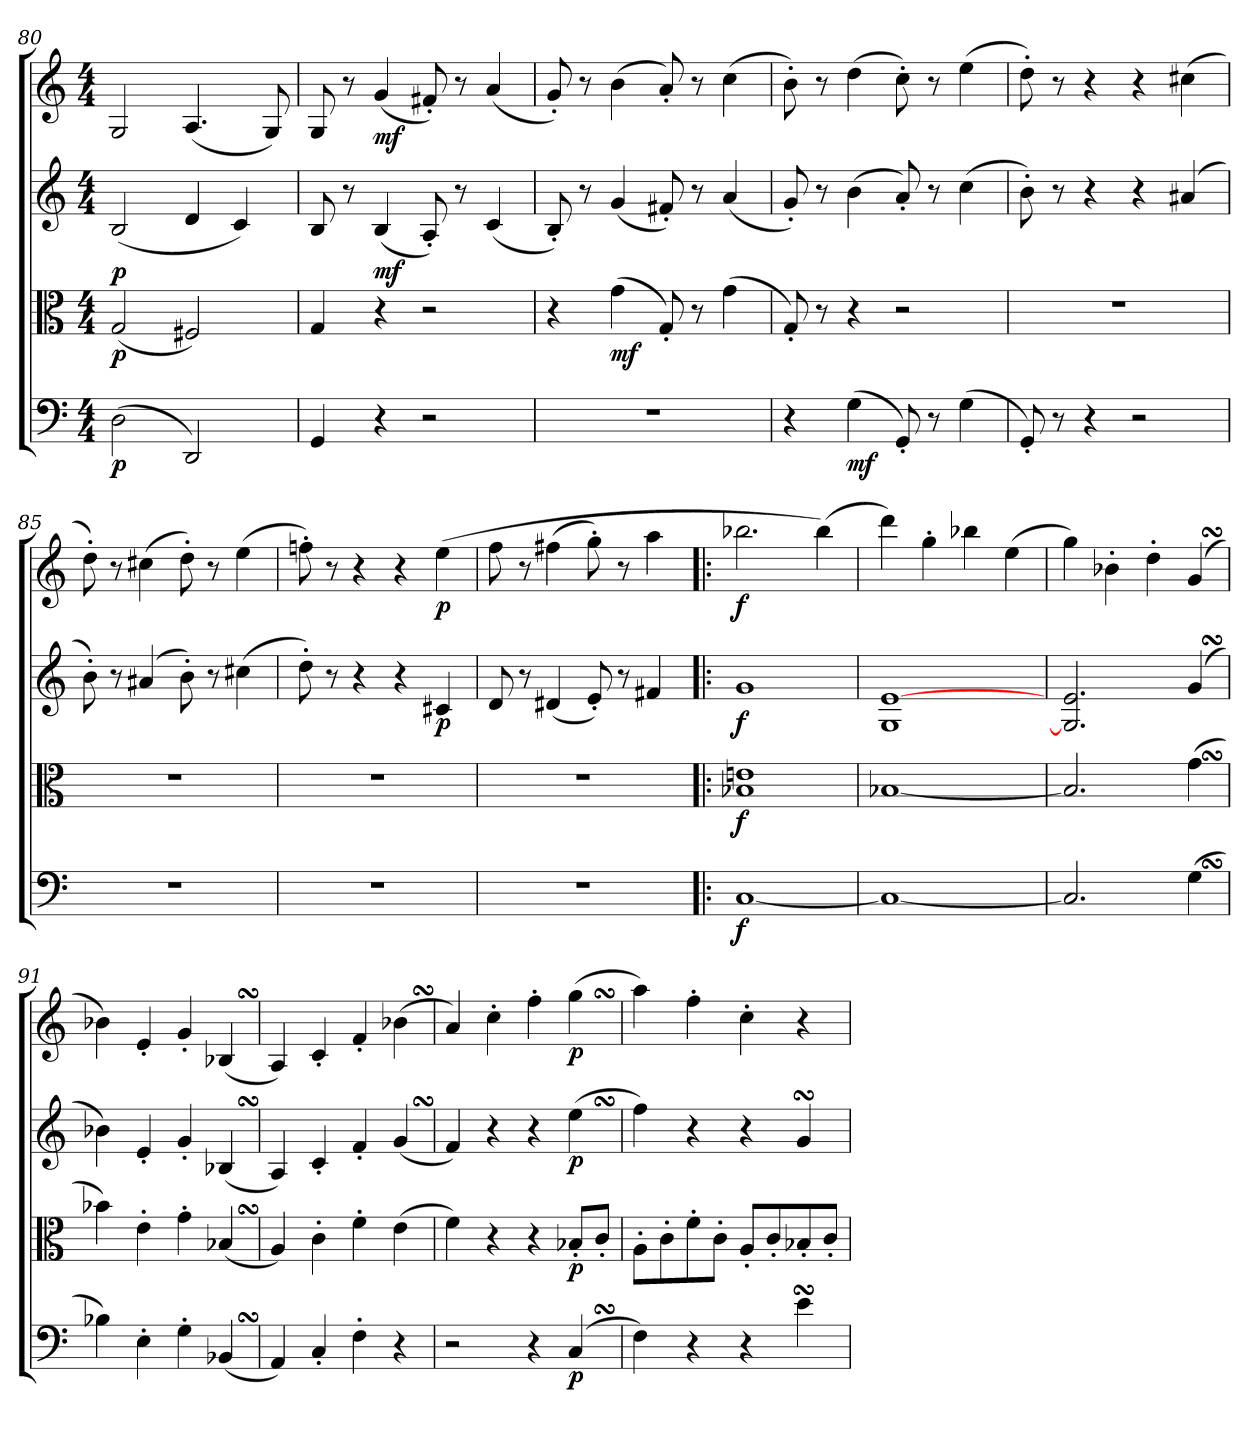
**kern	**dynam	**kern	**dynam	**kern	**dynam	**kern	**dynam
*part4	*part4	*part3	*part3	*part2	*part2	*part1	*part1
*staff4	*staff4	*staff3	*staff3	*staff2	*staff2	*staff1	*staff1
*clefF4	*	*clefC3	*	*clefG2	*	*clefG2	*
*k[]	*	*k[]	*	*k[]	*	*k[]	*
*C:	*	*C:	*	*C:	*	*C:	*
*M4/4	*	*M4/4	*	*M4/4	*	*M4/4	*
=80	=80	=80	=80	=80	=80	=80	=80
(2D\	p	(2G/	p	(2B/	p	2G/	.
2DD/)	.	2F#X/)	.	4d/	.	(4.A/	.
.	.	.	.	4c/)	.	.	.
.	.	.	.	.	.	8G/)	.
=81	=81	=81	=81	=81	=81	=81	=81
4GG/	.	4G/	.	8B/	.	8G/	.
.	.	.	.	8r	.	8r	.
4r	.	4r	.	(4B/	mf	(4g/	mf
2r	.	2r	.	8A'/)	.	8f#X'/)	.
.	.	.	.	8r	.	8r	.
.	.	.	.	(4c/	.	(4a/	.
=82	=82	=82	=82	=82	=82	=82	=82
1r	.	4r	.	8B'/)	.	8g'/)	.
.	.	.	.	8r	.	8r	.
.	.	(4g\	mf	(4g/	.	(4b\	.
.	.	8G'/)	.	8f#X'/)	.	8a'/)	.
.	.	8r	.	8r	.	8r	.
.	.	(4g\	.	(4a/	.	(4cc\	.
=83	=83	=83	=83	=83	=83	=83	=83
4r	.	8G'/)	.	8g'/)	.	8b'\)	.
.	.	8r	.	8r	.	8r	.
(4G\	mf	4r	.	(4b\	.	(4dd\	.
8GG'/)	.	2r	.	8a'/)	.	8cc'\)	.
8r	.	.	.	8r	.	8r	.
(4G\	.	.	.	(4cc\	.	(4ee\	.
=84	=84	=84	=84	=84	=84	=84	=84
8GG'/)	.	1r	.	8b'\)	.	8dd'\)	.
8r	.	.	.	8r	.	8r	.
4r	.	.	.	4r	.	4r	.
2r	.	.	.	4r	.	4r	.
.	.	.	.	(4a#X/	.	(4cc#X\	.
=85	=85	=85	=85	=85	=85	=85	=85
1r	.	1r	.	8b'\)	.	8dd'\)	.
.	.	.	.	8r	.	8r	.
.	.	.	.	(4a#X/	.	(4cc#X\	.
.	.	.	.	8b'\)	.	8dd'\)	.
.	.	.	.	8r	.	8r	.
.	.	.	.	(4cc#X\	.	(4ee\	.
=86	=86	=86	=86	=86	=86	=86	=86
1r	.	1r	.	8dd'\)	.	8ffn'\)	.
.	.	.	.	8r	.	8r	.
.	.	.	.	4r	.	4r	.
.	.	.	.	4r	.	4r	.
.	.	.	.	4c#X/	p	(4ee\	p
=87a	=87a	=87a	=87a	=87a	=87a	=87a	=87a
1r	.	1r	.	8d/	.	8ff\	.
.	.	.	.	8r	.	8r	.
.	.	.	.	(4d#X/	.	(4ff#X\	.
.	.	.	.	8e'/)	.	8gg'\)	.
.	.	.	.	8r	.	8r	.
.	.	.	.	4f#X/	.	4aa\	.
=88!|:	=88!|:	=88!|:	=88!|:	=88!|:	=88!|:	=88!|:	=88!|:
[1C/	f	1B-X\ 1en\	f	1g/	f	2.bb-X\	f
.	.	.	.	.	.	(4bb-\)	.
=89	=89	=89	=89	=89	=89	=89	=89
1C/_	.	[1B-X/	.	1G/ [1e/	.	4ddd\)	.
.	.	.	.	.	.	4gg'\	.
.	.	.	.	.	.	4bb-X\	.
.	.	.	.	.	.	(4ee\	.
=90	=90	=90	=90	=90	=90	=90	=90
2.C/]	.	2.B-/]	.	2.G]/ 2.e/	.	4gg\)	.
.	.	.	.	.	.	4b-X'\	.
.	.	.	.	.	.	4dd'\	.
(4GSSS\	.	(4gSSS\	.	(4gSSS/	.	(4gSSS/	.
=91	=91	=91	=91	=91	=91	=91	=91
4B-X\)	.	4b-X\)	.	4b-X\)	.	4b-X\)	.
4E'\	.	4e'\	.	4e'/	.	4e'/	.
4G'\	.	4g'\	.	4g'/	.	4g'/	.
(4BB-XSSs/	.	(4B-XSSs/	.	(4B-XSSs/	.	(4B-XSSs/	.
=92	=92	=92	=92	=92	=92	=92	=92
4AA/)	.	4A/)	.	4A/)	.	4A/)	.
4C'/	.	4c'\	.	4c'/	.	4c'/	.
4F'\	.	4f'\	.	4f'/	.	4f'/	.
4r	.	(4e\	.	(4gSSS/	.	(4b-XSSs\	.
=93	=93	=93	=93	=93	=93	=93	=93
2r	.	4f\)	.	4f/)	.	4a/)	.
.	.	4r	.	4r	.	4cc'\	.
4r	.	4r	.	4r	.	4ff'\	.
(4CSSs/	p	8B-X'/L	p	(4eeSsS\	p	(4ggSSS\	p
.	.	8c'/J	.	.	.	.	.
=94	=94	=94	=94	=94	=94	=94	=94
4F\)	.	8A'\L	.	4ff\)	.	4aa\)	.
.	.	8c'\	.	.	.	.	.
4r	.	8f'\	.	4r	.	4ff'\	.
.	.	8c'\J	.	.	.	.	.
4r	.	8A'/L	.	4r	.	4cc'\	.
.	.	8c'/	.	.	.	.	.
4eSsS\	.	8B-X'/	.	4gSSS/	.	4r	.
.	.	8c'/J	.	.	.	.	.
=	=	=	=	=	=	=	=
*-	*-	*-	*-	*-	*-	*-	*-
